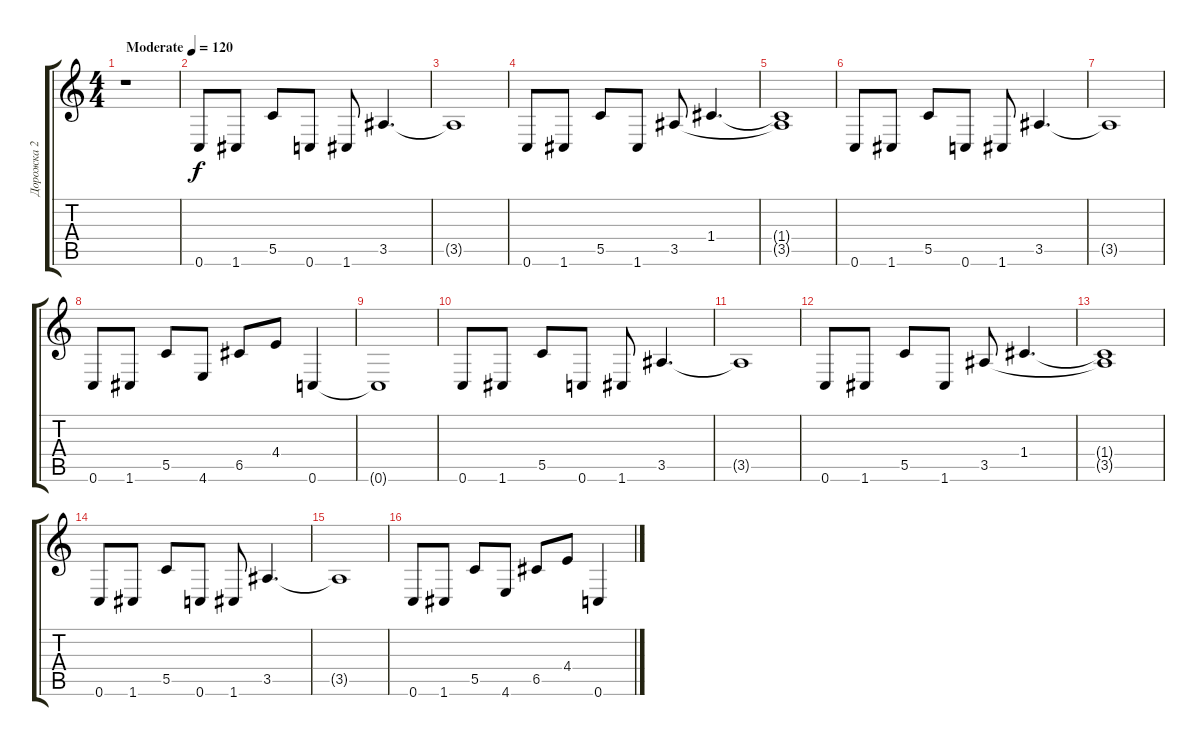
\track ("Дорожка 2" "Дорожка 2") {instrument distortionguitar}
\staff {score tabs}
\tuning (D4 A3 F3 C3 G2 C2) {hide}
\ts (4 4)
\tempo (120 "Moderate")
\clef g2
\ks c
r.1{dy f instrument distortionguitar} |
0.6.8 1.6.8 5.5.8 0.6.8 1.6.8 3.5.4{d} |
3.5{t}.1 |
0.6.8 1.6.8 5.5.8 1.6.8 3.5.8 1.4.4{d} |
(1.4{t} 3.5{t}).1 |
0.6.8 1.6.8 5.5.8 0.6.8 1.6.8 3.5.4{d} |
3.5{t}.1 |
0.6.8 1.6.8 5.5.8 4.6.8 6.5.8 4.4.8 0.6.4 |
0.6{t}.1 |
0.6.8 1.6.8 5.5.8 0.6.8 1.6.8 3.5.4{d} |
3.5{t}.1 |
0.6.8 1.6.8 5.5.8 1.6.8 3.5.8 1.4.4{d} |
(1.4{t} 3.5{t}).1 |
0.6.8 1.6.8 5.5.8 0.6.8 1.6.8 3.5.4{d} |
3.5{t}.1 |
0.6.8 1.6.8 5.5.8 4.6.8 6.5.8 4.4.8 0.6.4
